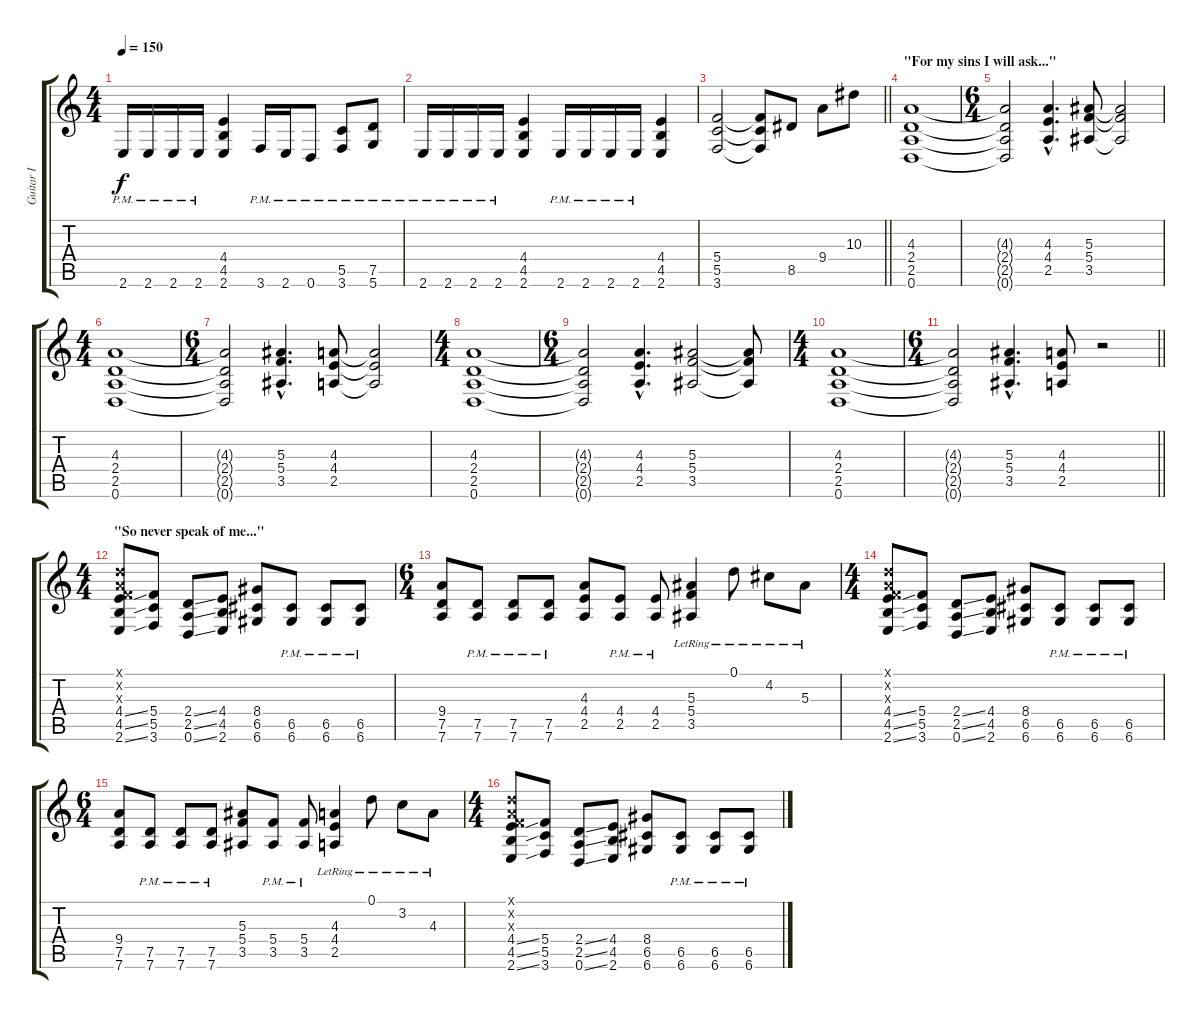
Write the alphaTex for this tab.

\track ("Guitar I" "Guitar I") {instrument distortionguitar}
\staff {score tabs}
\tuning (D4 A3 F3 C3 G2 D2) {hide}
\ts (4 4)
\tempo 150
\clef g2
\ks c
2.6{pm}.16{dy f} 2.6{pm}.16 2.6{pm}.16 2.6{pm}.16 (4.4 4.5 2.6).4 3.6{pm}.16 2.6{pm}.16 0.6{pm}.8 (5.5{pm} 3.6{pm}).8 (7.5{pm} 5.6{pm}).8 |
2.6{pm}.16 2.6{pm}.16 2.6{pm}.16 2.6{pm}.16 (4.4 4.5 2.6).4 2.6{pm}.16 2.6{pm}.16 2.6{pm}.16 2.6{pm}.16 (4.4 4.5 2.6).4 |
\barLineRight lightlight
(5.4 5.5 3.6).2 (5.4{t} 5.5{t} 3.6{t}).8 8.5.8 9.4.8 10.3.8 |
\section ("" "\"For my sins I will ask...\"")
(4.3 2.4 2.5 0.6).1 |
\ts (6 4)
(4.3{t} 2.4{t} 2.5{t} 0.6{t}).2 (4.3{hac} 4.4{hac} 2.5{hac}).4{d} (5.3 5.4 3.5).8 (5.3{t} 5.4{t} 3.5{t}).2 |
\ts (4 4)
(4.3 2.4 2.5 0.6).1 |
\ts (6 4)
(4.3{t} 2.4{t} 2.5{t} 0.6{t}).2 (5.3{hac} 5.4{hac} 3.5{hac}).4{d} (4.3 4.4 2.5).8 (4.3{t} 4.4{t} 2.5{t}).2 |
\ts (4 4)
(4.3 2.4 2.5 0.6).1 |
\ts (6 4)
(4.3{t} 2.4{t} 2.5{t} 0.6{t}).2 (4.3{hac} 4.4{hac} 2.5{hac}).4{d} (5.3 5.4 3.5).2 (5.3{t} 5.4{t} 3.5{t}).8 |
\ts (4 4)
(4.3 2.4 2.5 0.6).1 |
\ts (6 4)
\barLineRight lightlight
(4.3{t} 2.4{t} 2.5{t} 0.6{t}).2 (5.3{hac} 5.4{hac} 3.5{hac}).4{d} (4.3 4.4 2.5).8 r.2 |
\ts (4 4)
\section ("" "\"So never speak of me...\"")
(0.1{x} 0.2{x} 0.3{x} 4.4{ss} 4.5{ss} 2.6{ss}).8 (5.4 5.5 3.6).8 (2.4{ss} 2.5{ss} 0.6{ss}).8 (4.4 4.5 2.6).8 (8.4 6.5 6.6).8 (6.5{pm} 6.6{pm}).8 (6.5{pm} 6.6{pm}).8 (6.5{pm} 6.6{pm}).8 |
\ts (6 4)
(9.4 7.5 7.6).8 (7.5{pm} 7.6{pm}).8 (7.5{pm} 7.6{pm}).8 (7.5{pm} 7.6{pm}).8 (4.3 4.4 2.5).8 (4.4{pm} 2.5{pm}).8 (4.4{pm} 2.5{pm}).8 (5.3{lr} 5.4{lr} 3.5{lr}).4 0.1{lr}.8 4.2{lr}.8 5.3{lr}.8 |
\ts (4 4)
(0.1{x} 0.2{x} 0.3{x} 4.4{ss} 4.5{ss} 2.6{ss}).8 (5.4 5.5 3.6).8 (2.4{ss} 2.5{ss} 0.6{ss}).8 (4.4 4.5 2.6).8 (8.4 6.5 6.6).8 (6.5{pm} 6.6{pm}).8 (6.5{pm} 6.6{pm}).8 (6.5{pm} 6.6{pm}).8 |
\ts (6 4)
(9.4 7.5 7.6).8 (7.5{pm} 7.6{pm}).8 (7.5{pm} 7.6{pm}).8 (7.5{pm} 7.6{pm}).8 (5.3 5.4 3.5).8 (5.4{pm} 3.5{pm}).8 (5.4{pm} 3.5{pm}).8 (4.3{lr} 4.4{lr} 2.5{lr}).4 0.1{lr}.8 3.2{lr}.8 4.3{lr}.8 |
\ts (4 4)
(0.1{x} 0.2{x} 0.3{x} 4.4{ss} 4.5{ss} 2.6{ss}).8 (5.4 5.5 3.6).8 (2.4{ss} 2.5{ss} 0.6{ss}).8 (4.4 4.5 2.6).8 (8.4 6.5 6.6).8 (6.5{pm} 6.6{pm}).8 (6.5{pm} 6.6{pm}).8 (6.5{pm} 6.6{pm}).8
